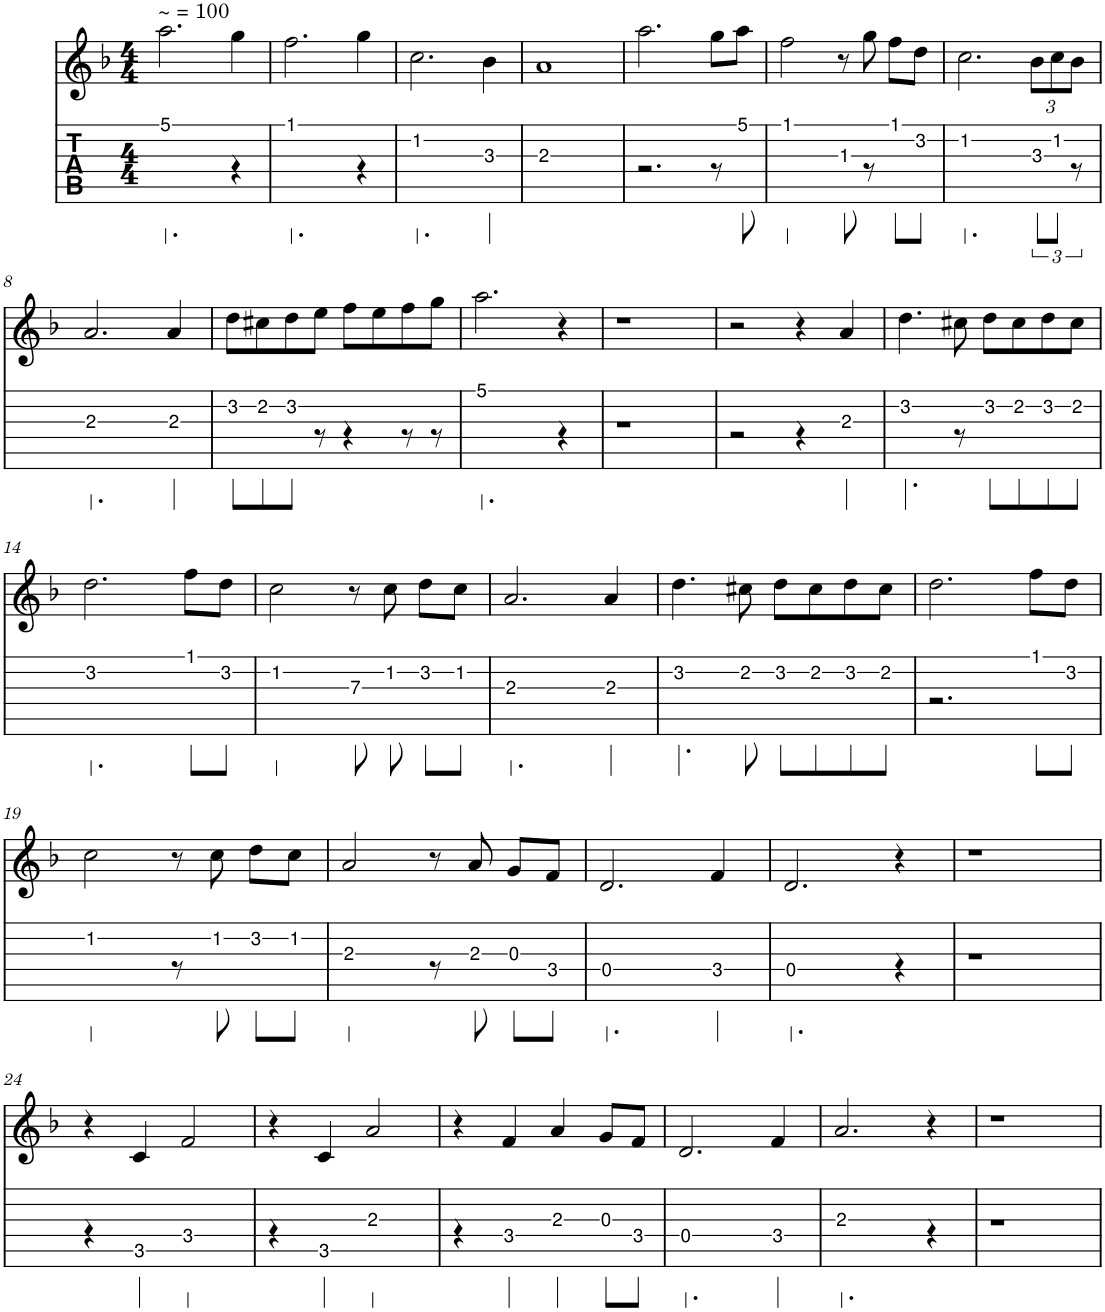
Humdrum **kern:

**kern	**kern
*part2	*part1
*staff2	*staff1
*I"Acoustic Guitar	*I"Piano
*I'Ac Gtr	*I'Pno
*stria6	*
*	*clefG2
*k[]	*k[b-]
*M4/4	*M4/4
=1	=1
!	!LO:TX:a:t=~ = 100
2.an\	2.aa\
4r	4gg\
=2	=2
2.fn\	2.ff\
4r	4gg\
=3	=3
2.cn\	2.cc\
4B-X\	4b-\
=4	=4
1An	1a
=5	=5
2.r	2.aa\
8r	8gg\L
8an\	8aa\J
=6	=6
2fn\	2ff\
8A-X\	8r
8r	8gg\
8fn\L	8ff\L
8dn\J	8dd\J
=7	=7
2.cn\	2.cc\
*	*Xbrackettup
12B-X\L	12b-\L
12cn\J	12cc\
12r	12b-\J
!!LO:LB:g=z
=8	=8
2.An\	2.a/
4An\	4a/
=9	=9
8dn\L	8dd\L
8c#X\	8cc#X\
8dn\J	8dd\
8r	8ee\J
4r	8ff\L
.	8ee\
8r	8ff\
8r	8gg\J
=10	=10
2.an\	2.aa\
4r	4r
=11	=11
1r	1r
=12	=12
2r	2r
4r	4r
4An\	4a/
=13	=13
4.dn\	4.dd\
8r	8cc#X\
8dn\L	8dd\L
8c#X\	8cc#\
8dn\	8dd\
8c#X\J	8cc#\J
!!LO:LB:g=z
=14	=14
2.dn\	2.dd\
8fn\L	8ff\L
8dn\J	8dd\J
=15	=15
2cn\	2cc\
8dn\	8r
8cn\	8cc\
8dn\L	8dd\L
8cn\J	8cc\J
=16	=16
2.An\	2.a/
4An\	4a/
=17	=17
4.dn\	4.dd\
8c#X\	8cc#X\
8dn\L	8dd\L
8c#X\	8cc#\
8dn\	8dd\
8c#X\J	8cc#\J
=18	=18
2.r	2.dd\
8fn\L	8ff\L
8dn\J	8dd\J
!!LO:LB:g=z
=19	=19
2cn\	2cc\
8r	8r
8cn\	8cc\
8dn\L	8dd\L
8cn\J	8cc\J
=20	=20
2An\	2a/
8r	8r
8An\	8a/
8Gn\L	8g/L
8Fn\J	8f/J
=21	=21
2.Dn\	2.d/
4Fn\	4f/
=22	=22
2.Dn\	2.d/
4r	4r
=23	=23
1r	1r
!!LO:LB:g=z
=24	=24
4r	4r
4Cn\	4c/
2Fn\	2f/
=25	=25
4r	4r
4Cn\	4c/
2An\	2a/
=26	=26
4r	4r
4Fn\	4f/
4An\	4a/
8Gn\L	8g/L
8Fn\J	8f/J
=27	=27
2.Dn\	2.d/
4Fn\	4f/
=28	=28
2.An\	2.a/
4r	4r
=29	=29
1r	1r
=	=
*-	*-
